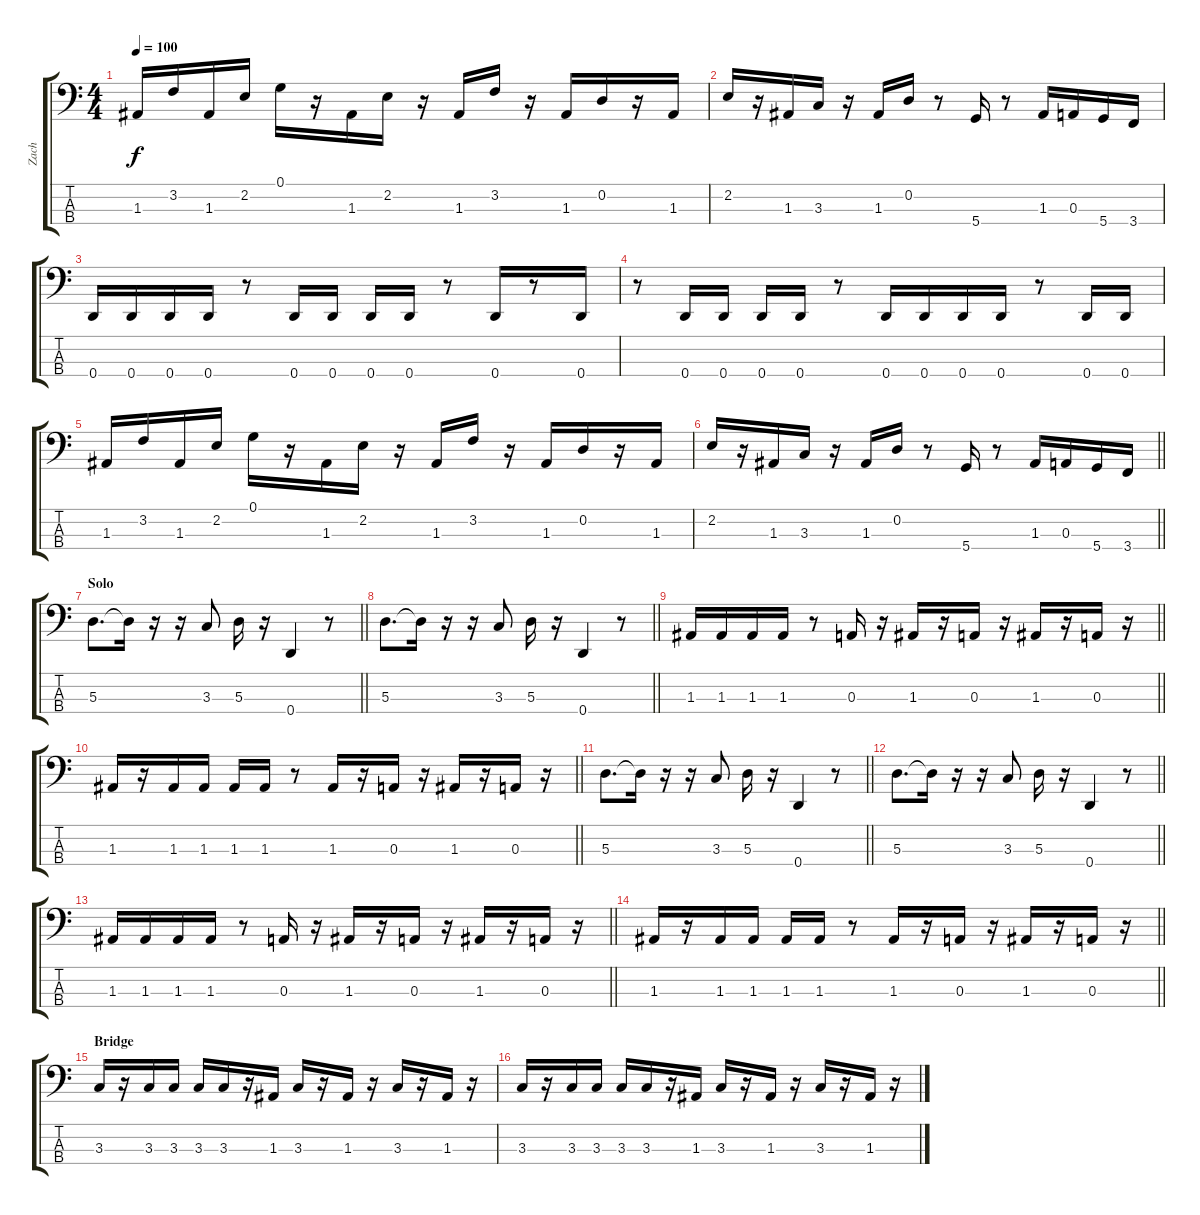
\track ("Zach" "Zach") {instrument electricbassfinger}
\staff {score tabs}
\tuning (G2 D2 A1 D1) {hide}
\ts (4 4)
\tempo 100
\clef f4
\ks c
1.3.16{dy f} 3.2.16 1.3.16 2.2.16 0.1.16 r.16 1.3.16 2.2.16 r.16 1.3.16 3.2.16 r.16 1.3.16 0.2.16 r.16 1.3.16 |
2.2.16 r.16 1.3.16 3.3.16 r.16 1.3.16 0.2.16 r.8 5.4.16 r.8 1.3.16 0.3.16 5.4.16 3.4.16 |
0.4.16 0.4.16 0.4.16 0.4.16 r.8 0.4.16 0.4.16 0.4.16 0.4.16 r.8 0.4.16 r.8 0.4.16 |
r.8 0.4.16 0.4.16 0.4.16 0.4.16 r.8 0.4.16 0.4.16 0.4.16 0.4.16 r.8 0.4.16 0.4.16 |
1.3.16 3.2.16 1.3.16 2.2.16 0.1.16 r.16 1.3.16 2.2.16 r.16 1.3.16 3.2.16 r.16 1.3.16 0.2.16 r.16 1.3.16 |
\barLineRight lightlight
2.2.16 r.16 1.3.16 3.3.16 r.16 1.3.16 0.2.16 r.8 5.4.16 r.8 1.3.16 0.3.16 5.4.16 3.4.16 |
\section ("" "Solo")
\barLineRight lightlight
5.3.8{d} 5.3{t}.16 r.16 r.16 3.3.8 5.3.16 r.16 0.4.4 r.8 |
\barLineRight lightlight
5.3.8{d} 5.3{t}.16 r.16 r.16 3.3.8 5.3.16 r.16 0.4.4 r.8 |
\barLineRight lightlight
1.3.16 1.3.16 1.3.16 1.3.16 r.8 0.3.16 r.16 1.3.16 r.16 0.3.16 r.16 1.3.16 r.16 0.3.16 r.16 |
\barLineRight lightlight
1.3.16 r.16 1.3.16 1.3.16 1.3.16 1.3.16 r.8 1.3.16 r.16 0.3.16 r.16 1.3.16 r.16 0.3.16 r.16 |
\barLineRight lightlight
5.3.8{d} 5.3{t}.16 r.16 r.16 3.3.8 5.3.16 r.16 0.4.4 r.8 |
\barLineRight lightlight
5.3.8{d} 5.3{t}.16 r.16 r.16 3.3.8 5.3.16 r.16 0.4.4 r.8 |
\barLineRight lightlight
1.3.16 1.3.16 1.3.16 1.3.16 r.8 0.3.16 r.16 1.3.16 r.16 0.3.16 r.16 1.3.16 r.16 0.3.16 r.16 |
\barLineRight lightlight
1.3.16 r.16 1.3.16 1.3.16 1.3.16 1.3.16 r.8 1.3.16 r.16 0.3.16 r.16 1.3.16 r.16 0.3.16 r.16 |
\section ("" "Bridge")
3.3.16 r.16 3.3.16 3.3.16 3.3.16 3.3.16 r.16 1.3.16 3.3.16 r.16 1.3.16 r.16 3.3.16 r.16 1.3.16 r.16 |
3.3.16 r.16 3.3.16 3.3.16 3.3.16 3.3.16 r.16 1.3.16 3.3.16 r.16 1.3.16 r.16 3.3.16 r.16 1.3.16 r.16
